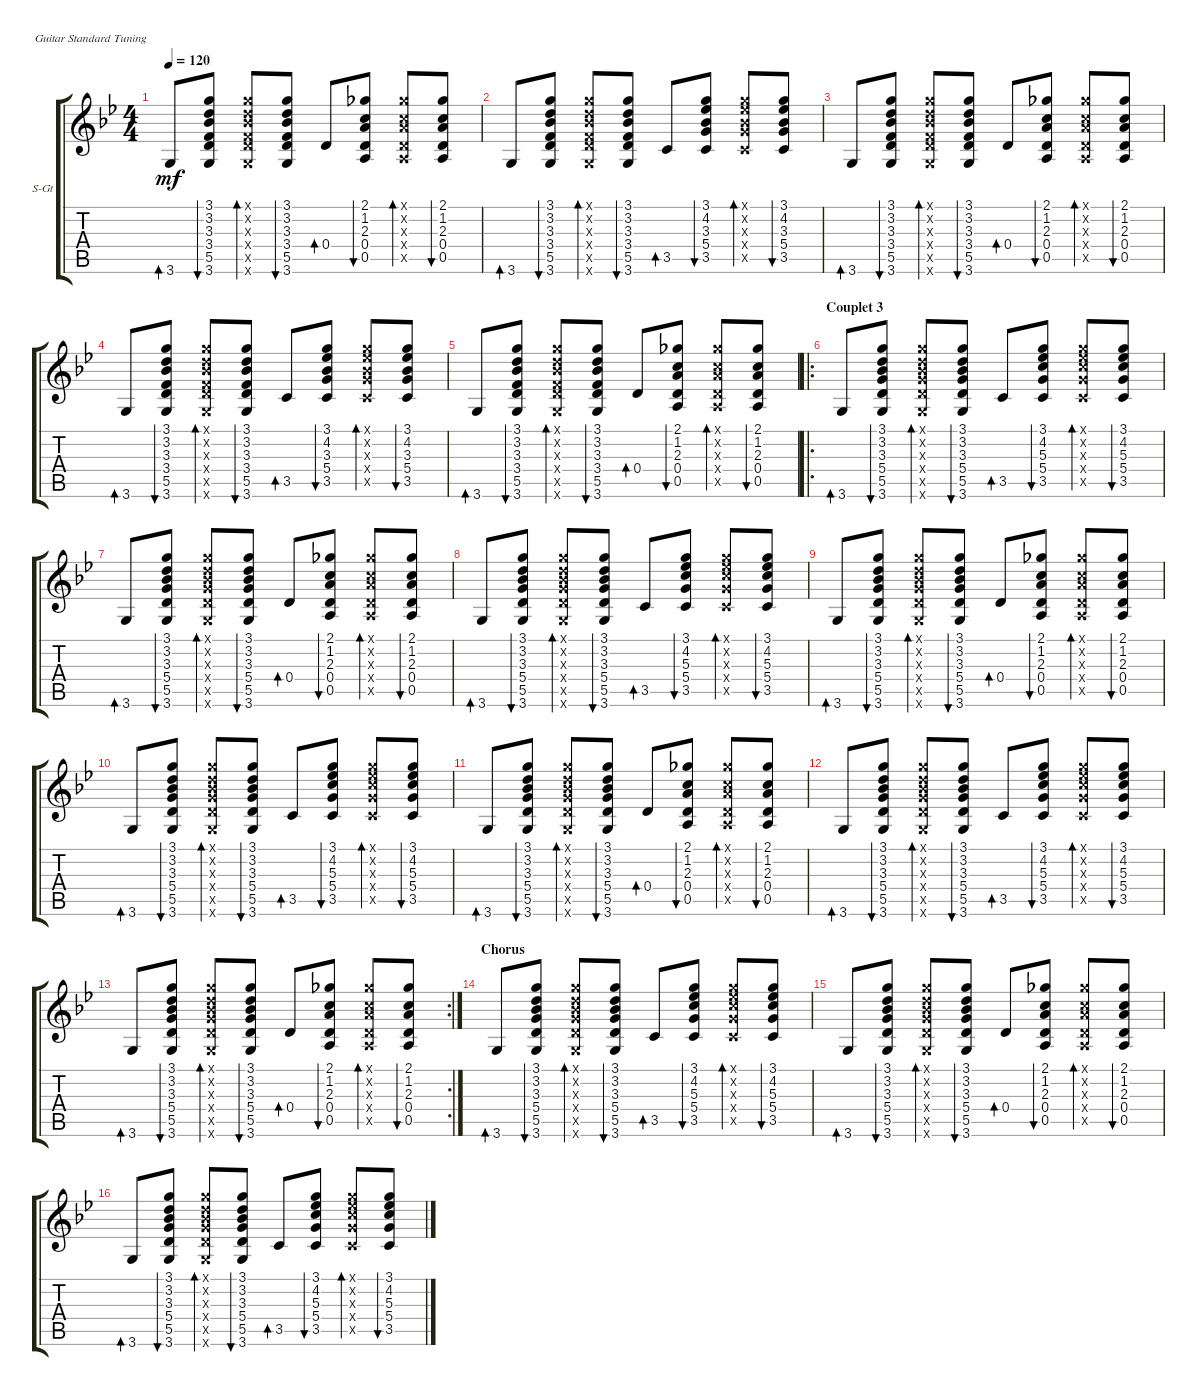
\defaultSystemsLayout 4
\bracketExtendMode groupsimilarinstruments
\firstSystemTrackNameOrientation horizontal
\otherSystemsTrackNameOrientation horizontal
\track ("Steel Guitar" "S-Gt") {instrument acousticguitarsteel}
\staff {score tabs}
\tuning (E4 B3 G3 D3 A2 E2)
\ts (4 4)
\tempo 120
\clef g2
\ks gminor
3.6.8{bd 30 dy mf} (3.6 5.5 3.4 3.3 3.2 3.1).8{bu 30} (3.6{x} 5.5{x} 3.4{x} 3.3{x} 3.2{x} 3.1{x}).8{bd 30} (3.6 5.5 3.4 3.3 3.2 3.1).8{bu 30} 0.4.8{bd 30} (0.5 0.4 2.3 1.2 2.1).8{bu 30} (0.5{x} 0.4{x} 2.3{x} 1.2{x} 2.1{x}).8{bd 30} (0.5 0.4 2.3 1.2 2.1).8{bu 30} |
3.6.8{bd 30} (3.6 5.5 3.4 3.3 3.2 3.1).8{bu 30} (3.6{x} 5.5{x} 3.4{x} 3.3{x} 3.2{x} 3.1{x}).8{bd 30} (3.6 5.5 3.4 3.3 3.2 3.1).8{bu 30} 3.5.8{bd 30} (3.5 5.4 3.3 4.2 3.1).8{bu 30} (3.5{x} 5.4{x} 3.3{x} 4.2{x} 3.1{x}).8{bd 30} (3.5 5.4 3.3 4.2 3.1).8{bu 30} |
3.6.8{bd 30} (3.6 5.5 3.4 3.3 3.2 3.1).8{bu 30} (3.6{x} 5.5{x} 3.4{x} 3.3{x} 3.2{x} 3.1{x}).8{bd 30} (3.6 5.5 3.4 3.3 3.2 3.1).8{bu 30} 0.4.8{bd 30} (0.5 0.4 2.3 1.2 2.1).8{bu 30} (0.5{x} 0.4{x} 2.3{x} 1.2{x} 2.1{x}).8{bd 30} (0.5 0.4 2.3 1.2 2.1).8{bu 30} |
3.6.8{bd 30} (3.6 5.5 3.4 3.3 3.2 3.1).8{bu 30} (3.6{x} 5.5{x} 3.4{x} 3.3{x} 3.2{x} 3.1{x}).8{bd 30} (3.6 5.5 3.4 3.3 3.2 3.1).8{bu 30} 3.5.8{bd 30} (3.5 5.4 3.3 4.2 3.1).8{bu 30} (3.5{x} 5.4{x} 3.3{x} 4.2{x} 3.1{x}).8{bd 30} (3.5 5.4 3.3 4.2 3.1).8{bu 30} |
3.6.8{bd 30} (3.6 5.5 3.4 3.3 3.2 3.1).8{bu 30} (3.6{x} 5.5{x} 3.4{x} 3.3{x} 3.2{x} 3.1{x}).8{bd 30} (3.6 5.5 3.4 3.3 3.2 3.1).8{bu 30} 0.4.8{bd 30} (0.5 0.4 2.3 1.2 2.1).8{bu 30} (0.5{x} 0.4{x} 2.3{x} 1.2{x} 2.1{x}).8{bd 30} (0.5 0.4 2.3 1.2 2.1).8{bu 30} |
\ro
\section ("" "Couplet 3")
3.6.8{bd 30} (3.6 5.5 5.4 3.3 3.2 3.1).8{bu 30} (3.6{x} 5.5{x} 5.4{x} 3.3{x} 3.2{x} 3.1{x}).8{bd 30} (3.6 5.5 5.4 3.3 3.2 3.1).8{bu 30} 3.5.8{bd 30} (3.5 5.4 5.3 4.2 3.1).8{bu 30} (3.5{x} 5.4{x} 5.3{x} 4.2{x} 3.1{x}).8{bd 30} (3.5 5.4 5.3 4.2 3.1).8{bu 30} |
3.6.8{bd 30} (3.6 5.5 5.4 3.3 3.2 3.1).8{bu 30} (3.6{x} 5.5{x} 5.4{x} 3.3{x} 3.2{x} 3.1{x}).8{bd 30} (3.6 5.5 5.4 3.3 3.2 3.1).8{bu 30} 0.4.8{bd 30} (0.5 0.4 2.3 1.2 2.1).8{bu 30} (0.5{x} 0.4{x} 2.3{x} 1.2{x} 2.1{x}).8{bd 30} (0.5 0.4 2.3 1.2 2.1).8{bu 30} |
3.6.8{bd 30} (3.6 5.5 5.4 3.3 3.2 3.1).8{bu 30} (3.6{x} 5.5{x} 5.4{x} 3.3{x} 3.2{x} 3.1{x}).8{bd 30} (3.6 5.5 5.4 3.3 3.2 3.1).8{bu 30} 3.5.8{bd 30} (3.5 5.4 5.3 4.2 3.1).8{bu 30} (3.5{x} 5.4{x} 5.3{x} 4.2{x} 3.1{x}).8{bd 30} (3.5 5.4 5.3 4.2 3.1).8{bu 30} |
3.6.8{bd 30} (3.6 5.5 5.4 3.3 3.2 3.1).8{bu 30} (3.6{x} 5.5{x} 5.4{x} 3.3{x} 3.2{x} 3.1{x}).8{bd 30} (3.6 5.5 5.4 3.3 3.2 3.1).8{bu 30} 0.4.8{bd 30} (0.5 0.4 2.3 1.2 2.1).8{bu 30} (0.5{x} 0.4{x} 2.3{x} 1.2{x} 2.1{x}).8{bd 30} (0.5 0.4 2.3 1.2 2.1).8{bu 30} |
3.6.8{bd 30} (3.6 5.5 5.4 3.3 3.2 3.1).8{bu 30} (3.6{x} 5.5{x} 5.4{x} 3.3{x} 3.2{x} 3.1{x}).8{bd 30} (3.6 5.5 5.4 3.3 3.2 3.1).8{bu 30} 3.5.8{bd 30} (3.5 5.4 5.3 4.2 3.1).8{bu 30} (3.5{x} 5.4{x} 5.3{x} 4.2{x} 3.1{x}).8{bd 30} (3.5 5.4 5.3 4.2 3.1).8{bu 30} |
3.6.8{bd 30} (3.6 5.5 5.4 3.3 3.2 3.1).8{bu 30} (3.6{x} 5.5{x} 5.4{x} 3.3{x} 3.2{x} 3.1{x}).8{bd 30} (3.6 5.5 5.4 3.3 3.2 3.1).8{bu 30} 0.4.8{bd 30} (0.5 0.4 2.3 1.2 2.1).8{bu 30} (0.5{x} 0.4{x} 2.3{x} 1.2{x} 2.1{x}).8{bd 30} (0.5 0.4 2.3 1.2 2.1).8{bu 30} |
3.6.8{bd 30} (3.6 5.5 5.4 3.3 3.2 3.1).8{bu 30} (3.6{x} 5.5{x} 5.4{x} 3.3{x} 3.2{x} 3.1{x}).8{bd 30} (3.6 5.5 5.4 3.3 3.2 3.1).8{bu 30} 3.5.8{bd 30} (3.5 5.4 5.3 4.2 3.1).8{bu 30} (3.5{x} 5.4{x} 5.3{x} 4.2{x} 3.1{x}).8{bd 30} (3.5 5.4 5.3 4.2 3.1).8{bu 30} |
\rc 2
3.6.8{bd 30} (3.6 5.5 5.4 3.3 3.2 3.1).8{bu 30} (3.6{x} 5.5{x} 5.4{x} 3.3{x} 3.2{x} 3.1{x}).8{bd 30} (3.6 5.5 5.4 3.3 3.2 3.1).8{bu 30} 0.4.8{bd 30} (0.5 0.4 2.3 1.2 2.1).8{bu 30} (0.5{x} 0.4{x} 2.3{x} 1.2{x} 2.1{x}).8{bd 30} (0.5 0.4 2.3 1.2 2.1).8{bu 30} |
\section ("" "Chorus")
3.6.8{bd 30} (3.6 5.5 5.4 3.3 3.2 3.1).8{bu 30} (3.6{x} 5.5{x} 5.4{x} 3.3{x} 3.2{x} 3.1{x}).8{bd 30} (3.6 5.5 5.4 3.3 3.2 3.1).8{bu 30} 3.5.8{bd 30} (3.5 5.4 5.3 4.2 3.1).8{bu 30} (3.5{x} 5.4{x} 5.3{x} 4.2{x} 3.1{x}).8{bd 30} (3.5 5.4 5.3 4.2 3.1).8{bu 30} |
3.6.8{bd 30} (3.6 5.5 5.4 3.3 3.2 3.1).8{bu 30} (3.6{x} 5.5{x} 5.4{x} 3.3{x} 3.2{x} 3.1{x}).8{bd 30} (3.6 5.5 5.4 3.3 3.2 3.1).8{bu 30} 0.4.8{bd 30} (0.5 0.4 2.3 1.2 2.1).8{bu 30} (0.5{x} 0.4{x} 2.3{x} 1.2{x} 2.1{x}).8{bd 30} (0.5 0.4 2.3 1.2 2.1).8{bu 30} |
3.6.8{bd 30} (3.6 5.5 5.4 3.3 3.2 3.1).8{bu 30} (3.6{x} 5.5{x} 5.4{x} 3.3{x} 3.2{x} 3.1{x}).8{bd 30} (3.6 5.5 5.4 3.3 3.2 3.1).8{bu 30} 3.5.8{bd 30} (3.5 5.4 5.3 4.2 3.1).8{bu 30} (3.5{x} 5.4{x} 5.3{x} 4.2{x} 3.1{x}).8{bd 30} (3.5 5.4 5.3 4.2 3.1).8{bu 30}
